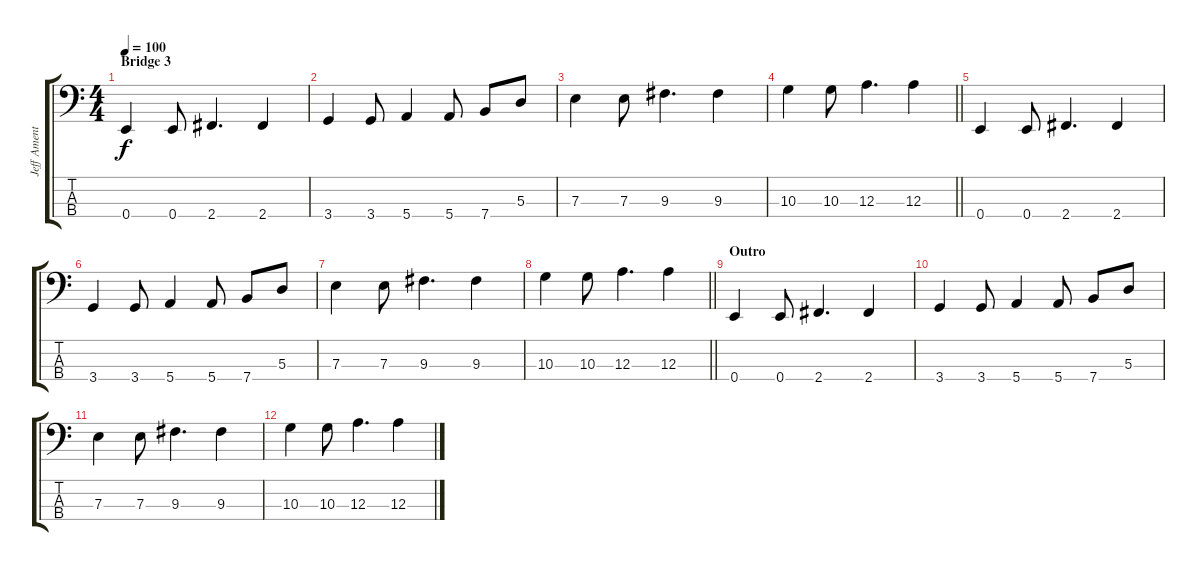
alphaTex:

\track ("Jeff Ament" "Jeff Ament") {instrument electricbassfinger}
\staff {score tabs}
\tuning (G2 D2 A1 E1) {hide}
\ts (4 4)
\section ("" "Bridge 3")
\tempo 100
\clef f4
\ks c
0.4.4{dy f} 0.4.8 2.4.4{d} 2.4.4 |
3.4.4 3.4.8 5.4.4 5.4.8 7.4.8 5.3.8 |
7.3.4 7.3.8 9.3.4{d} 9.3.4 |
\barLineRight lightlight
10.3.4 10.3.8 12.3.4{d} 12.3.4 |
0.4.4 0.4.8 2.4.4{d} 2.4.4 |
3.4.4 3.4.8 5.4.4 5.4.8 7.4.8 5.3.8 |
7.3.4 7.3.8 9.3.4{d} 9.3.4 |
\barLineRight lightlight
10.3.4 10.3.8 12.3.4{d} 12.3.4 |
\section ("" "Outro")
0.4.4 0.4.8 2.4.4{d} 2.4.4 |
3.4.4 3.4.8 5.4.4 5.4.8 7.4.8 5.3.8 |
7.3.4 7.3.8 9.3.4{d} 9.3.4 |
10.3.4 10.3.8 12.3.4{d} 12.3.4
